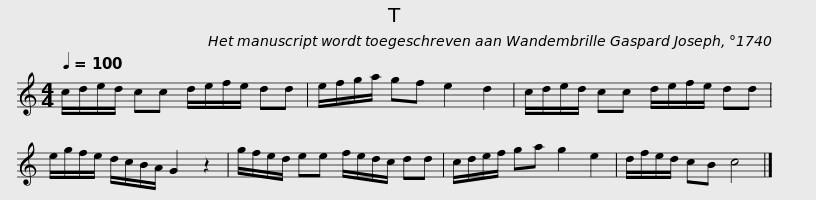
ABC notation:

X:1
L:1/8
Q:1/4=100
M:4/4
I:linebreak $
K:C
V:1 treble
V:1
 c/d/e/d/ cc d/e/f/e/ dd | e/f/g/a/ gf e2 d2 | c/d/e/d/ cc d/e/f/e/ dd | e/g/f/e/ d/c/B/A/ G2 z2 |$ g/f/e/d/ ee f/e/d/c/ dd | %5
 c/d/e/f/ ga g2 e2 | d/f/e/d/ cB c4 |] %7
